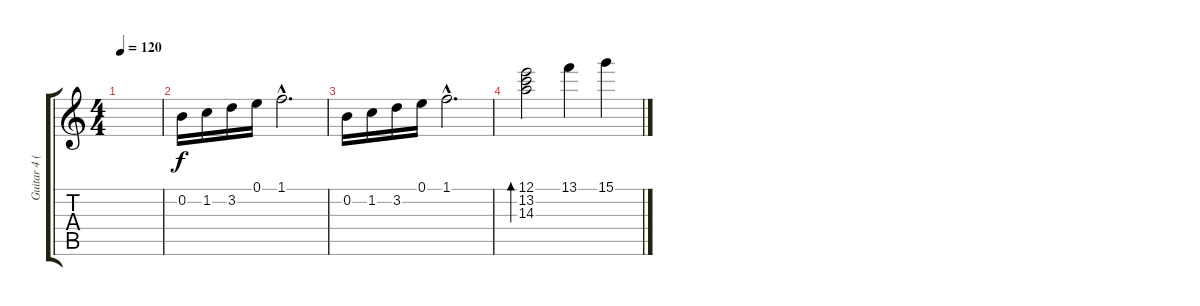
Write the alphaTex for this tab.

\track ("Guitar 4 (clean)" "Guitar 4 (") {instrument electricguitarclean}
\staff {score tabs}
\tuning (E4 B3 G3 D3 A2 E2) {hide}
\ts (4 4)
\tempo 120
\clef g2
\ks c
|
0.2.16 1.2.16 3.2.16 0.1.16 1.1{hac}.2{d} |
0.2.16 1.2.16 3.2.16 0.1.16 1.1{hac}.2{d} |
(12.1 13.2 14.3).2{bd 480} 13.1.4 15.1.4
